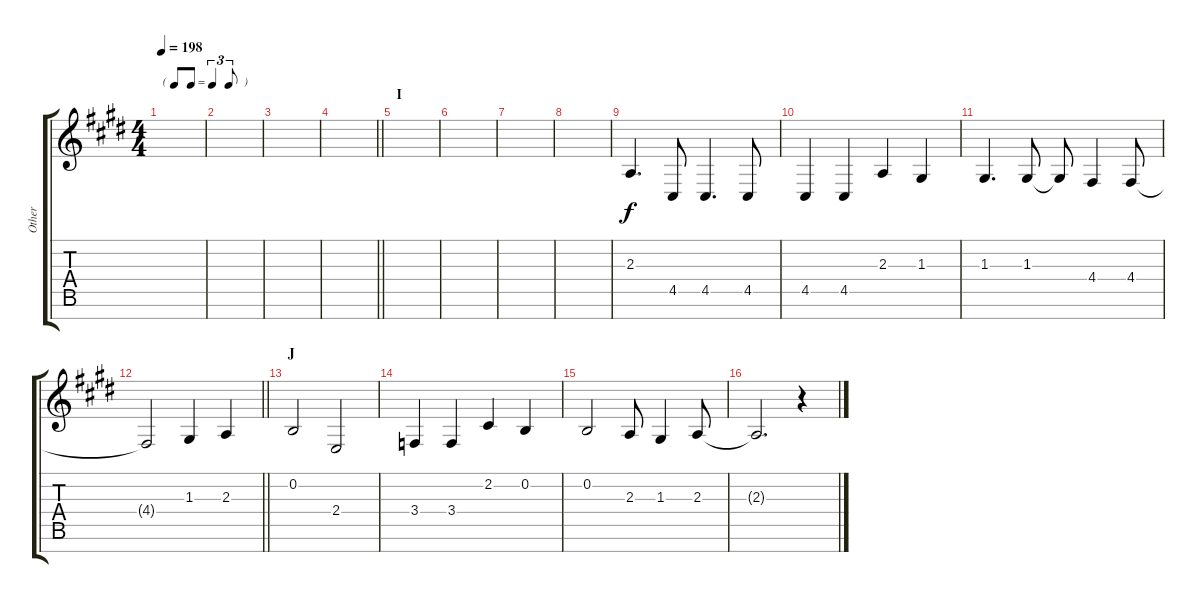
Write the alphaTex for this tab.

\track ("Other" "Other") {instrument altosax}
\staff {score tabs}
\tuning (E4 B3 G3 D3 A2 E2 B1) {hide}
\ts (4 4)
\tf triplet8th
\tempo 198
\clef g2
\ks e
|
|
|
\barLineRight lightlight
|
\section ("" "I")
|
|
|
|
2.3.4{d} 4.5.8 4.5.4{d} 4.5.8 |
4.5.4 4.5.4 2.3.4 1.3.4 |
1.3.4{d} 1.3.8 1.3{t}.8 4.4.4 4.4.8 |
\barLineRight lightlight
4.4{t}.2 1.3.4 2.3.4 |
\section ("" "J")
0.2.2 2.4.2 |
3.4.4 3.4.4 2.2.4 0.2.4 |
0.2.2 2.3.8 1.3.4 2.3.8 |
2.3{t}.2{d} r.4
